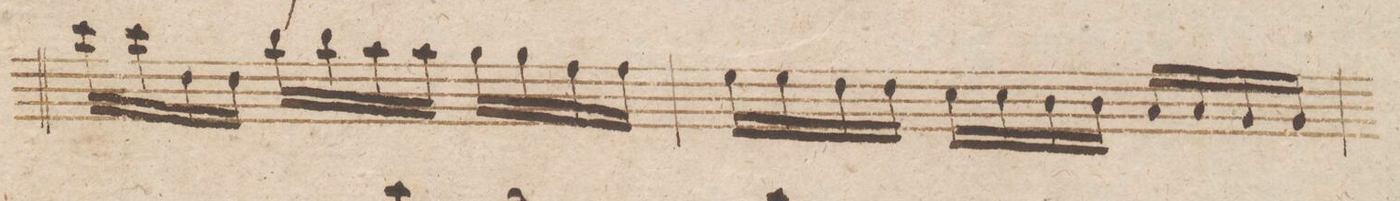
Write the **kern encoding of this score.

**kern	**dynam
*I"Violino Imo	*
*clefG2	*
*k[b-]	*
*met(c)	*
*M3/4	*
16ccc\LL	.
16ccc\	.
16dd\	.
16dd\JJ	.
16bb-\LL	.
16bb-\	.
16aa\	.
16aa\JJ	.
16gg\LL	.
16gg\	.
16ff\	.
16ff\JJ	.
=50	=50
16ee\LL	.
16ee\	.
16dd\	.
16dd\JJ	.
16cc\LL	.
16cc\	.
16b-\	.
16b-\JJ	.
16a/LL	.
16a/	.
16g/	.
16g/JJ	.
=51	=51
*-	*-
